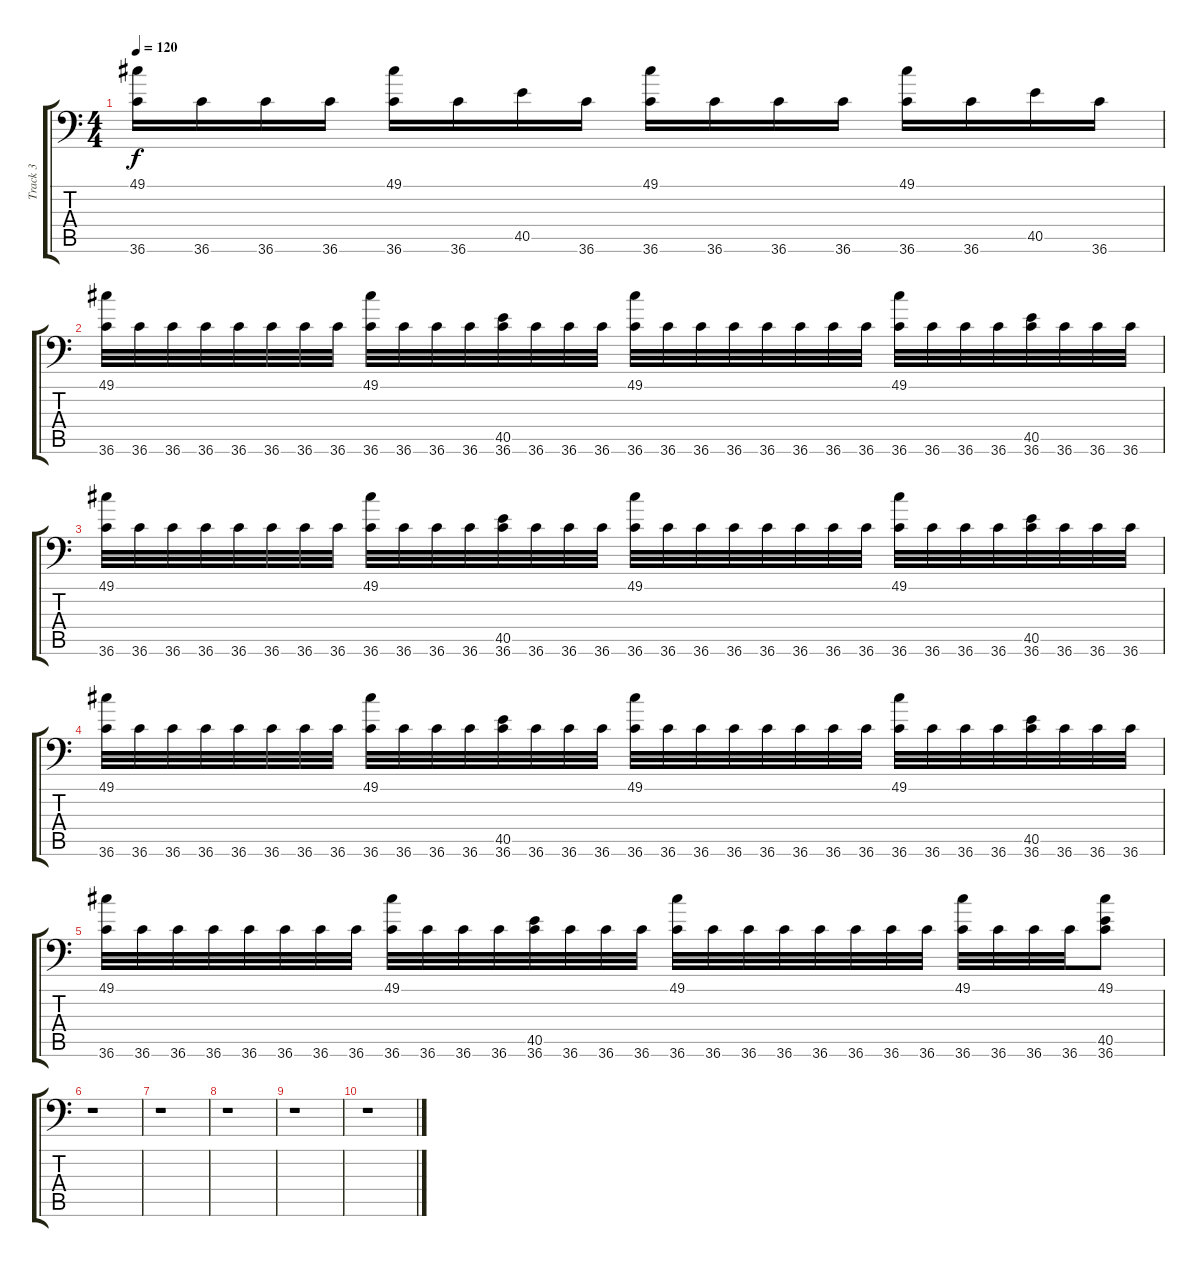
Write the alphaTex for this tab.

\track ("Track 3" "Track 3") {instrument acousticgrandpiano}
\staff {score tabs}
\tuning (C-1 C-1 C-1 C-1 C-1 C-1) {hide}
\ts (4 4)
\tempo 120
\clef f4
\ks c
(49.1 36.6).16{dy f} 36.6.16 36.6.16 36.6.16 (49.1 36.6).16 36.6.16 40.5.16 36.6.16 (49.1 36.6).16 36.6.16 36.6.16 36.6.16 (49.1 36.6).16 36.6.16 40.5.16 36.6.16 |
(49.1 36.6).32 36.6.32 36.6.32 36.6.32 36.6.32 36.6.32 36.6.32 36.6.32 (49.1 36.6).32 36.6.32 36.6.32 36.6.32 (40.5 36.6).32 36.6.32 36.6.32 36.6.32 (49.1 36.6).32 36.6.32 36.6.32 36.6.32 36.6.32 36.6.32 36.6.32 36.6.32 (49.1 36.6).32 36.6.32 36.6.32 36.6.32 (40.5 36.6).32 36.6.32 36.6.32 36.6.32 |
(49.1 36.6).32 36.6.32 36.6.32 36.6.32 36.6.32 36.6.32 36.6.32 36.6.32 (49.1 36.6).32 36.6.32 36.6.32 36.6.32 (40.5 36.6).32 36.6.32 36.6.32 36.6.32 (49.1 36.6).32 36.6.32 36.6.32 36.6.32 36.6.32 36.6.32 36.6.32 36.6.32 (49.1 36.6).32 36.6.32 36.6.32 36.6.32 (40.5 36.6).32 36.6.32 36.6.32 36.6.32 |
(49.1 36.6).32 36.6.32 36.6.32 36.6.32 36.6.32 36.6.32 36.6.32 36.6.32 (49.1 36.6).32 36.6.32 36.6.32 36.6.32 (40.5 36.6).32 36.6.32 36.6.32 36.6.32 (49.1 36.6).32 36.6.32 36.6.32 36.6.32 36.6.32 36.6.32 36.6.32 36.6.32 (49.1 36.6).32 36.6.32 36.6.32 36.6.32 (40.5 36.6).32 36.6.32 36.6.32 36.6.32 |
(49.1 36.6).32 36.6.32 36.6.32 36.6.32 36.6.32 36.6.32 36.6.32 36.6.32 (49.1 36.6).32 36.6.32 36.6.32 36.6.32 (40.5 36.6).32 36.6.32 36.6.32 36.6.32 (49.1 36.6).32 36.6.32 36.6.32 36.6.32 36.6.32 36.6.32 36.6.32 36.6.32 (49.1 36.6).32 36.6.32 36.6.32 36.6.32 (49.1 40.5 36.6).8 |
r.1 |
r.1 |
r.1 |
r.1 |
r.1
